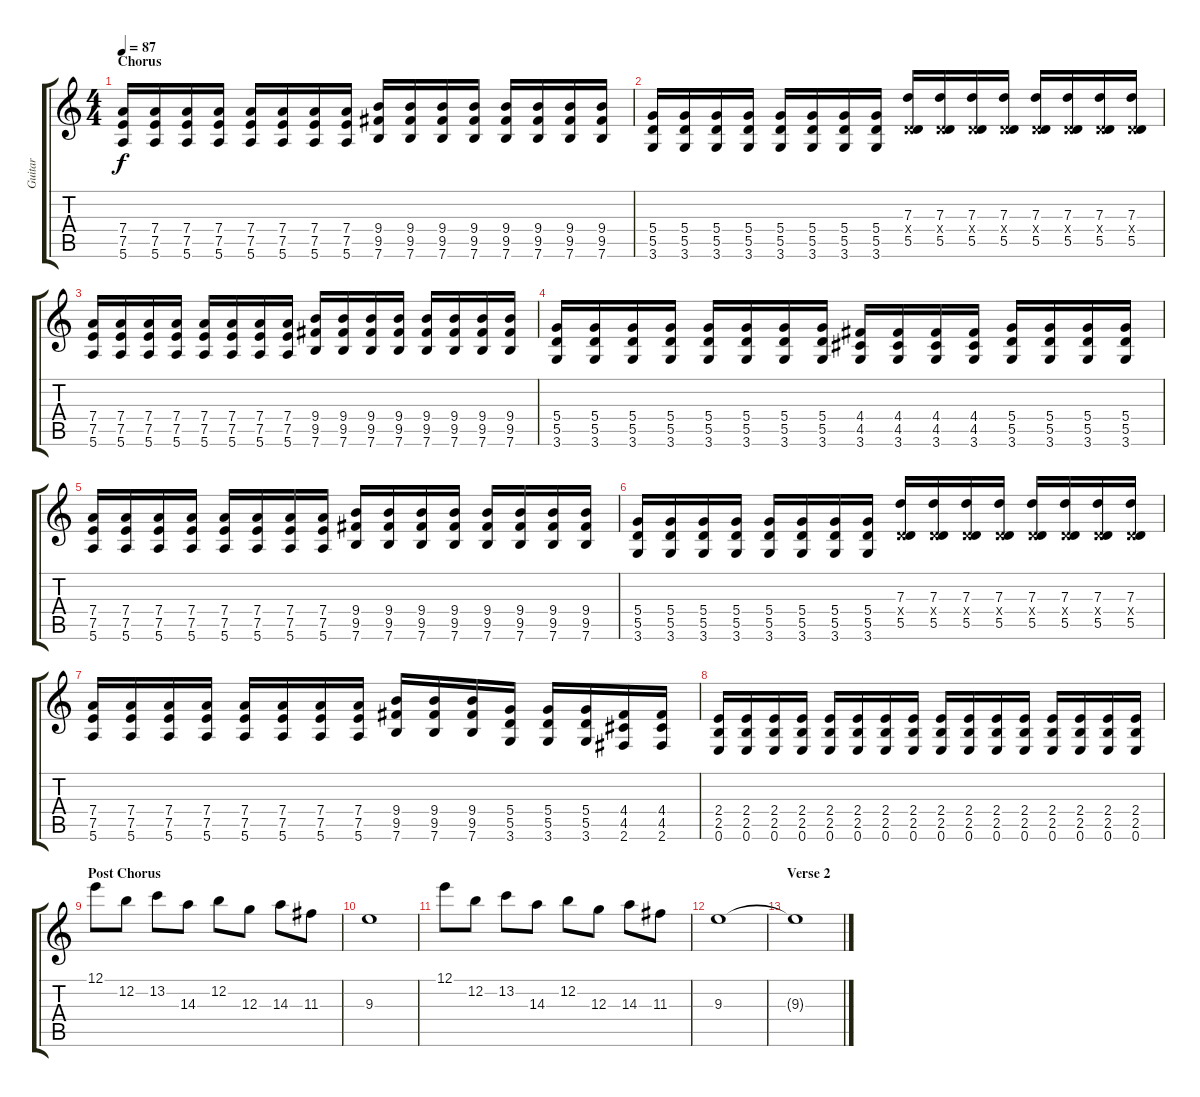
\track ("Guitar" "Guitar") {instrument distortionguitar}
\staff {score tabs}
\tuning (E4 B3 G3 D3 A2 E2) {hide}
\ts (4 4)
\section ("" "Chorus")
\tempo 87
\clef g2
\ks c
(7.4 7.5 5.6).16{dy f} (7.4 7.5 5.6).16 (7.4 7.5 5.6).16 (7.4 7.5 5.6).16 (7.4 7.5 5.6).16 (7.4 7.5 5.6).16 (7.4 7.5 5.6).16 (7.4 7.5 5.6).16 (9.4 9.5 7.6).16 (9.4 9.5 7.6).16 (9.4 9.5 7.6).16 (9.4 9.5 7.6).16 (9.4 9.5 7.6).16 (9.4 9.5 7.6).16 (9.4 9.5 7.6).16 (9.4 9.5 7.6).16 |
(5.4 5.5 3.6).16 (5.4 5.5 3.6).16 (5.4 5.5 3.6).16 (5.4 5.5 3.6).16 (5.4 5.5 3.6).16 (5.4 5.5 3.6).16 (5.4 5.5 3.6).16 (5.4 5.5 3.6).16 (7.3 0.4{x} 5.5).16 (7.3 0.4{x} 5.5).16 (7.3 0.4{x} 5.5).16 (7.3 0.4{x} 5.5).16 (7.3 0.4{x} 5.5).16 (7.3 0.4{x} 5.5).16 (7.3 0.4{x} 5.5).16 (7.3 0.4{x} 5.5).16 |
(7.4 7.5 5.6).16 (7.4 7.5 5.6).16 (7.4 7.5 5.6).16 (7.4 7.5 5.6).16 (7.4 7.5 5.6).16 (7.4 7.5 5.6).16 (7.4 7.5 5.6).16 (7.4 7.5 5.6).16 (9.4 9.5 7.6).16 (9.4 9.5 7.6).16 (9.4 9.5 7.6).16 (9.4 9.5 7.6).16 (9.4 9.5 7.6).16 (9.4 9.5 7.6).16 (9.4 9.5 7.6).16 (9.4 9.5 7.6).16 |
(5.4 5.5 3.6).16 (5.4 5.5 3.6).16 (5.4 5.5 3.6).16 (5.4 5.5 3.6).16 (5.4 5.5 3.6).16 (5.4 5.5 3.6).16 (5.4 5.5 3.6).16 (5.4 5.5 3.6).16 (4.4 4.5 3.6).16 (4.4 4.5 3.6).16 (4.4 4.5 3.6).16 (4.4 4.5 3.6).16 (5.4 5.5 3.6).16 (5.4 5.5 3.6).16 (5.4 5.5 3.6).16 (5.4 5.5 3.6).16 |
(7.4 7.5 5.6).16 (7.4 7.5 5.6).16 (7.4 7.5 5.6).16 (7.4 7.5 5.6).16 (7.4 7.5 5.6).16 (7.4 7.5 5.6).16 (7.4 7.5 5.6).16 (7.4 7.5 5.6).16 (9.4 9.5 7.6).16 (9.4 9.5 7.6).16 (9.4 9.5 7.6).16 (9.4 9.5 7.6).16 (9.4 9.5 7.6).16 (9.4 9.5 7.6).16 (9.4 9.5 7.6).16 (9.4 9.5 7.6).16 |
(5.4 5.5 3.6).16 (5.4 5.5 3.6).16 (5.4 5.5 3.6).16 (5.4 5.5 3.6).16 (5.4 5.5 3.6).16 (5.4 5.5 3.6).16 (5.4 5.5 3.6).16 (5.4 5.5 3.6).16 (7.3 0.4{x} 5.5).16 (7.3 0.4{x} 5.5).16 (7.3 0.4{x} 5.5).16 (7.3 0.4{x} 5.5).16 (7.3 0.4{x} 5.5).16 (7.3 0.4{x} 5.5).16 (7.3 0.4{x} 5.5).16 (7.3 0.4{x} 5.5).16 |
(7.4 7.5 5.6).16 (7.4 7.5 5.6).16 (7.4 7.5 5.6).16 (7.4 7.5 5.6).16 (7.4 7.5 5.6).16 (7.4 7.5 5.6).16 (7.4 7.5 5.6).16 (7.4 7.5 5.6).16 (9.4 9.5 7.6).16 (9.4 9.5 7.6).16 (9.4 9.5 7.6).16 (5.4 5.5 3.6).16 (5.4 5.5 3.6).16 (5.4 5.5 3.6).16 (4.4 4.5 2.6).16 (4.4 4.5 2.6).16 |
(2.4 2.5 0.6).16 (2.4 2.5 0.6).16 (2.4 2.5 0.6).16 (2.4 2.5 0.6).16 (2.4 2.5 0.6).16 (2.4 2.5 0.6).16 (2.4 2.5 0.6).16 (2.4 2.5 0.6).16 (2.4 2.5 0.6).16 (2.4 2.5 0.6).16 (2.4 2.5 0.6).16 (2.4 2.5 0.6).16 (2.4 2.5 0.6).16 (2.4 2.5 0.6).16 (2.4 2.5 0.6).16 (2.4 2.5 0.6).16 |
\section ("" "Post Chorus")
12.1.8 12.2.8 13.2.8 14.3.8 12.2.8 12.3.8 14.3.8 11.3.8 |
9.3.1 |
12.1.8 12.2.8 13.2.8 14.3.8 12.2.8 12.3.8 14.3.8 11.3.8 |
9.3.1{volume 0} |
\section ("" "Verse 2")
9.3{t}.1
